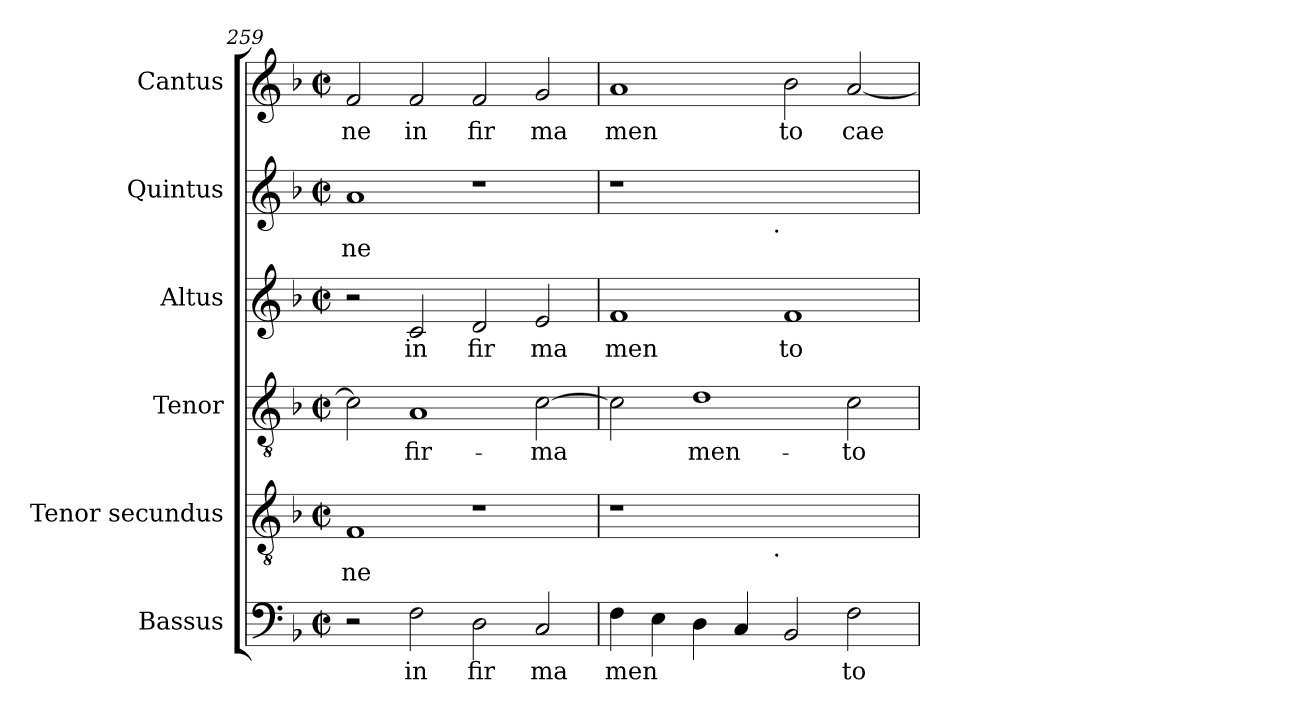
**kern	**text	**kern	**text	**kern	**text	**kern	**text	**kern	**text	**kern	**text
*part6	*part6	*part5	*part5	*part4	*part4	*part3	*part3	*part2	*part2	*part1	*part1
*staff6	*staff6	*staff5	*staff5	*staff4	*staff4	*staff3	*staff3	*staff2	*staff2	*staff1	*staff1
*I"Bassus	*	*I"Tenor  secundus	*	*I"Tenor	*	*I"Altus	*	*I"Quintus	*	*I"Cantus	*
*I'B	*	*	*	*I'T	*	*I'A	*	*I'Q	*	*I'C	*
*clefF4	*	*clefGv2	*	*clefGv2	*	*clefG2	*	*clefG2	*	*clefG2	*
*k[b-]	*	*k[b-]	*	*k[b-]	*	*k[b-]	*	*k[b-]	*	*k[b-]	*
*F:	*	*F:	*	*F:	*	*F:	*	*F:	*	*F:	*
*M2/2	*	*M2/2	*	*M2/2	*	*M2/2	*	*M2/2	*	*M2/2	*
*met(c|)	*	*met(c|)	*	*met(c|)	*	*met(c|)	*	*met(c|)	*	*met(c|)	*
=259	=259	=259	=259	=259	=259	=259	=259	=259	=259	=259	=259
!	!	!	!LO:LY:b:cj	!	!LO:LY:b:cj	!	!	!	!LO:LY:b:cj	!	!LO:LY:b:cj
2r	.	1F	-ne	2c\]	.	2r	.	1a	ne	2f/	ne
!	!LO:LY:b:cj	!	!	!	!LO:LY:b:cj	!	!LO:LY:b:cj	!	!	!	!LO:LY:b:cj
2F\	in	.	.	1A	fir-	2c/	in	.	.	2f/	in
!	!LO:LY:b:cj	!	!	!	!	!	!LO:LY:b:cj	!	!	!	!LO:LY:b:cj
2D\	fir	1r	.	.	.	2d/	fir	1r	.	2f/	fir
!	!LO:LY:b:cj	!	!	!	!LO:LY:b:cj	!	!LO:LY:b:cj	!	!	!	!LO:LY:b:cj
2C/	ma	.	.	[>2c\	-ma-	2e/	ma	.	.	2g/	ma
=260	=260	=260	=260	=260	=260	=260	=260	=260	=260	=260	=260
!	!LO:LY:b:cj	!	!	!	!LO:LY:b:cj	!	!LO:LY:b:cj	!	!	!	!LO:LY:b:cj
*	*	*^	*	*	*	*	*	*^	*	*	*
4F\	men	1r	2ryy	.	2c\]	--	1f	men	1r	2ryy	.	1a	men
!	!LO:LY:b:cj	!	!	!	!	!	!	!	!	!	!	!	!
4E\	.	.	.	.	.	.	.	.	.	.	.	.	.
!	!LO:LY:b:cj	!	!	!	!	!LO:LY:b:cj	!	!	!	!	!	!	!
4D\	.	.	4...ryy	.	1d	-men-	.	.	.	4...ryy	.	.	.
!	!LO:LY:b:cj	!	!	!	!	!	!	!	!	!	!	!	!
4C/	.	.	.	.	.	.	.	.	.	.	.	.	.
!	!	!	!	!	!	!	!	!	!	!LO:TX:b:t=.	!	!	!
!	!	!	!LO:TX:b:t=.	!	!	!	!	!	!	!	!	!	!
.	.	.	1ryy	.	.	.	.	.	.	1ryy	.	.	.
!	!LO:LY:b:cj	!	!	!	!	!	!	!LO:LY:b:cj	!	!	!	!	!LO:LY:b:cj
2BB-/	.	1ryy	.	.	.	.	1f	to	1ryy	.	.	2b-\	to
!	!LO:LY:b:cj	!	!	!	!	!LO:LY:b:cj	!	!	!	!	!	!	!LO:LY:b:cj
2F\	to	.	.	.	2c\	-to	.	.	.	.	.	[<2a/	cae
.	.	.	32ryy	.	.	.	.	.	.	32ryy	.	.	.
*	*	*v	*v	*	*	*	*	*	*v	*v	*	*	*
=	=	=	=	=	=	=	=	=	=	=	=
*-	*-	*-	*-	*-	*-	*-	*-	*-	*-	*-	*-
